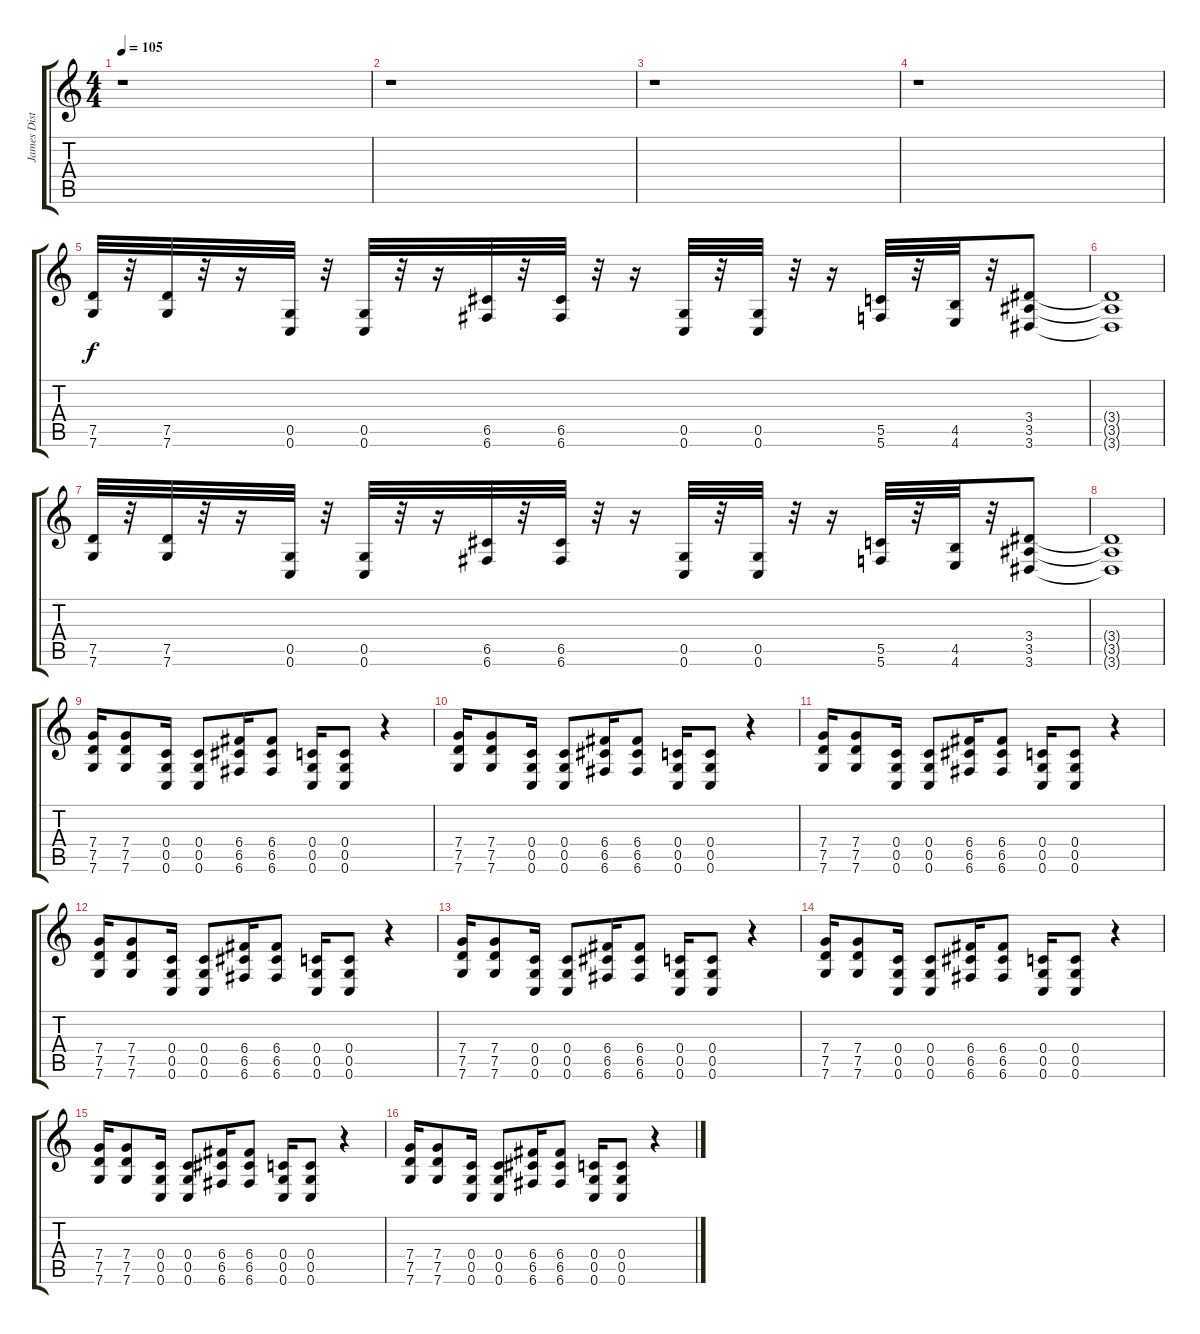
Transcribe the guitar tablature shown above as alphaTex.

\track ("James Distortion" "James Dist") {instrument distortionguitar}
\staff {score tabs}
\tuning (D4 A3 F3 C3 G2 C2) {hide}
\ts (4 4)
\tempo 105
\clef g2
\ks c
r.1{dy f instrument distortionguitar} |
r.1 |
r.1 |
r.1 |
(7.5 7.6).32 r.32 (7.5 7.6).32 r.32 r.16 (0.5 0.6).32 r.32 (0.5 0.6).32 r.32 r.16 (6.5 6.6).32 r.32 (6.5 6.6).32 r.32 r.16 (0.5 0.6).32 r.32 (0.5 0.6).32 r.32 r.16 (5.5 5.6).32 r.32 (4.5 4.6).32 r.32 (3.4 3.5 3.6).8 |
(3.4{t} 3.5{t} 3.6{t}).1 |
(7.5 7.6).32 r.32 (7.5 7.6).32 r.32 r.16 (0.5 0.6).32 r.32 (0.5 0.6).32 r.32 r.16 (6.5 6.6).32 r.32 (6.5 6.6).32 r.32 r.16 (0.5 0.6).32 r.32 (0.5 0.6).32 r.32 r.16 (5.5 5.6).32 r.32 (4.5 4.6).32 r.32 (3.4 3.5 3.6).8 |
(3.4{t} 3.5{t} 3.6{t}).1 |
(7.4 7.5 7.6).16 (7.4 7.5 7.6).8 (0.4 0.5 0.6).16 (0.4 0.5 0.6).8 (6.4 6.5 6.6).16 (6.4 6.5 6.6).8 (0.4 0.5 0.6).16 (0.4 0.5 0.6).8 r.4 |
(7.4 7.5 7.6).16 (7.4 7.5 7.6).8 (0.4 0.5 0.6).16 (0.4 0.5 0.6).8 (6.4 6.5 6.6).16 (6.4 6.5 6.6).8 (0.4 0.5 0.6).16 (0.4 0.5 0.6).8 r.4 |
(7.4 7.5 7.6).16 (7.4 7.5 7.6).8 (0.4 0.5 0.6).16 (0.4 0.5 0.6).8 (6.4 6.5 6.6).16 (6.4 6.5 6.6).8 (0.4 0.5 0.6).16 (0.4 0.5 0.6).8 r.4 |
(7.4 7.5 7.6).16 (7.4 7.5 7.6).8 (0.4 0.5 0.6).16 (0.4 0.5 0.6).8 (6.4 6.5 6.6).16 (6.4 6.5 6.6).8 (0.4 0.5 0.6).16 (0.4 0.5 0.6).8 r.4 |
(7.4 7.5 7.6).16 (7.4 7.5 7.6).8 (0.4 0.5 0.6).16 (0.4 0.5 0.6).8 (6.4 6.5 6.6).16 (6.4 6.5 6.6).8 (0.4 0.5 0.6).16 (0.4 0.5 0.6).8 r.4 |
(7.4 7.5 7.6).16 (7.4 7.5 7.6).8 (0.4 0.5 0.6).16 (0.4 0.5 0.6).8 (6.4 6.5 6.6).16 (6.4 6.5 6.6).8 (0.4 0.5 0.6).16 (0.4 0.5 0.6).8 r.4 |
(7.4 7.5 7.6).16 (7.4 7.5 7.6).8 (0.4 0.5 0.6).16 (0.4 0.5 0.6).8 (6.4 6.5 6.6).16 (6.4 6.5 6.6).8 (0.4 0.5 0.6).16 (0.4 0.5 0.6).8 r.4 |
(7.4 7.5 7.6).16 (7.4 7.5 7.6).8 (0.4 0.5 0.6).16 (0.4 0.5 0.6).8 (6.4 6.5 6.6).16 (6.4 6.5 6.6).8 (0.4 0.5 0.6).16 (0.4 0.5 0.6).8 r.4
